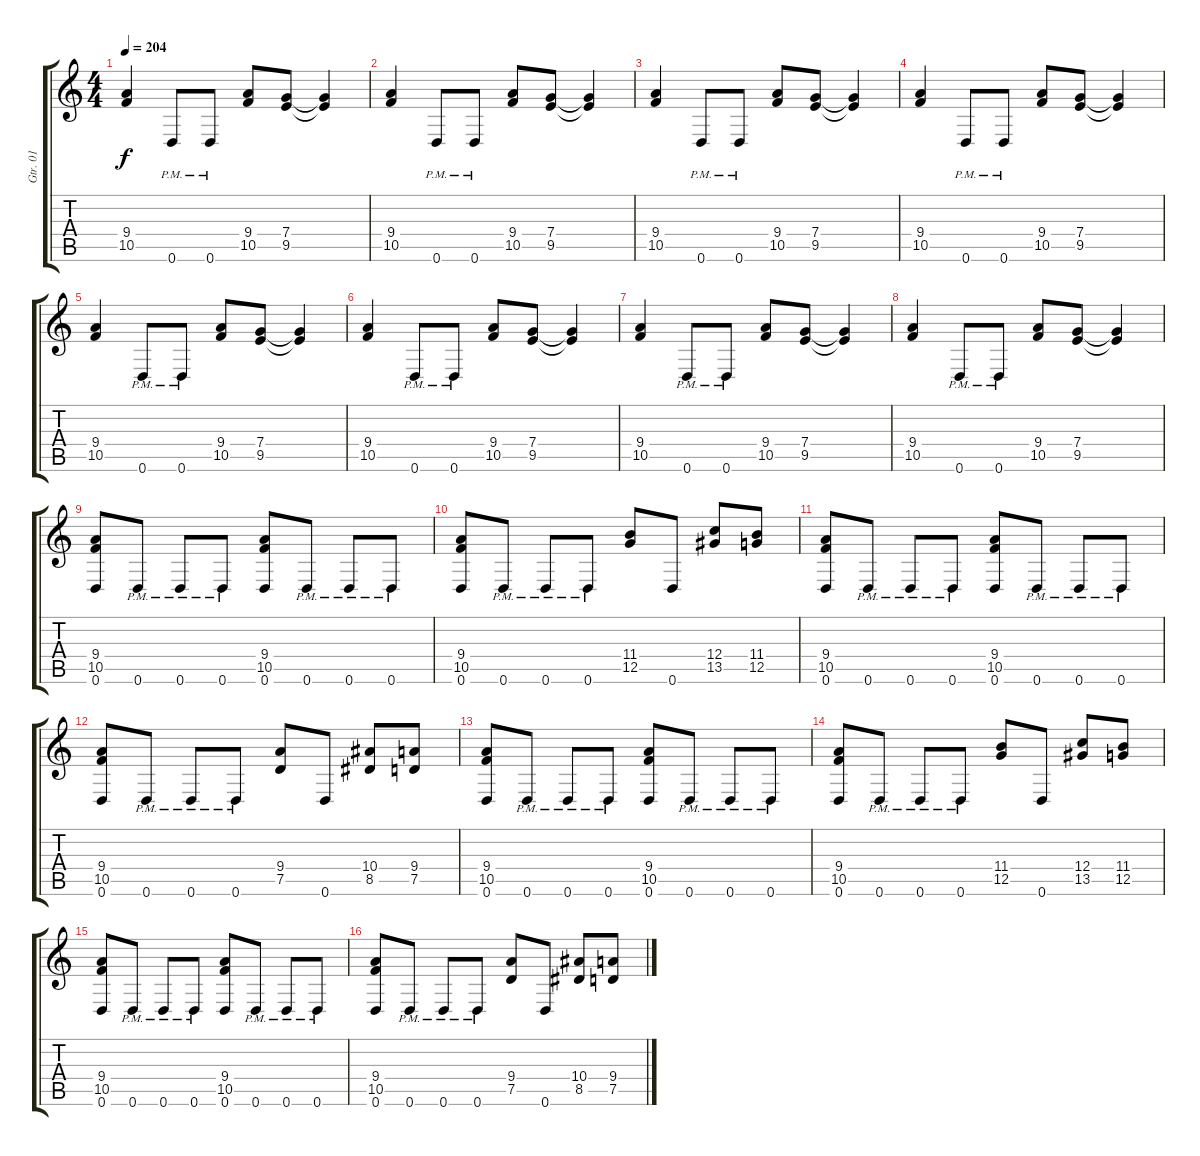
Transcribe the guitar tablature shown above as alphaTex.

\track ("Gtr. 01" "Gtr. 01") {instrument distortionguitar}
\staff {score tabs}
\tuning (D4 A3 F3 C3 G2 D2) {hide}
\ts (4 4)
\tempo 204
\clef g2
\ks c
(9.4 10.5).4{dy f} 0.6{pm}.8 0.6{pm}.8 (9.4 10.5).8 (7.4 9.5).8 (7.4{t} 9.5{t}).4 |
(9.4 10.5).4 0.6{pm}.8 0.6{pm}.8 (9.4 10.5).8 (7.4 9.5).8 (7.4{t} 9.5{t}).4 |
(9.4 10.5).4 0.6{pm}.8 0.6{pm}.8 (9.4 10.5).8 (7.4 9.5).8 (7.4{t} 9.5{t}).4 |
(9.4 10.5).4 0.6{pm}.8 0.6{pm}.8 (9.4 10.5).8 (7.4 9.5).8 (7.4{t} 9.5{t}).4 |
(9.4 10.5).4 0.6{pm}.8 0.6{pm}.8 (9.4 10.5).8 (7.4 9.5).8 (7.4{t} 9.5{t}).4 |
(9.4 10.5).4 0.6{pm}.8 0.6{pm}.8 (9.4 10.5).8 (7.4 9.5).8 (7.4{t} 9.5{t}).4 |
(9.4 10.5).4 0.6{pm}.8 0.6{pm}.8 (9.4 10.5).8 (7.4 9.5).8 (7.4{t} 9.5{t}).4 |
(9.4 10.5).4 0.6{pm}.8 0.6{pm}.8 (9.4 10.5).8 (7.4 9.5).8 (7.4{t} 9.5{t}).4 |
(9.4 10.5 0.6).8{volume 14} 0.6{pm}.8 0.6{pm}.8 0.6{pm}.8 (9.4 10.5 0.6).8 0.6{pm}.8 0.6{pm}.8 0.6{pm}.8 |
(9.4 10.5 0.6).8 0.6{pm}.8 0.6{pm}.8 0.6{pm}.8 (11.4 12.5).8 0.6.8 (12.4 13.5).8 (11.4 12.5).8 |
(9.4 10.5 0.6).8 0.6{pm}.8 0.6{pm}.8 0.6{pm}.8 (9.4 10.5 0.6).8 0.6{pm}.8 0.6{pm}.8 0.6{pm}.8 |
(9.4 10.5 0.6).8 0.6{pm}.8 0.6{pm}.8 0.6{pm}.8 (9.4 7.5).8 0.6.8 (10.4 8.5).8 (9.4 7.5).8 |
(9.4 10.5 0.6).8 0.6{pm}.8 0.6{pm}.8 0.6{pm}.8 (9.4 10.5 0.6).8 0.6{pm}.8 0.6{pm}.8 0.6{pm}.8 |
(9.4 10.5 0.6).8 0.6{pm}.8 0.6{pm}.8 0.6{pm}.8 (11.4 12.5).8 0.6.8 (12.4 13.5).8 (11.4 12.5).8 |
(9.4 10.5 0.6).8 0.6{pm}.8 0.6{pm}.8 0.6{pm}.8 (9.4 10.5 0.6).8 0.6{pm}.8 0.6{pm}.8 0.6{pm}.8 |
(9.4 10.5 0.6).8 0.6{pm}.8 0.6{pm}.8 0.6{pm}.8 (9.4 7.5).8 0.6.8 (10.4 8.5).8 (9.4 7.5).8
